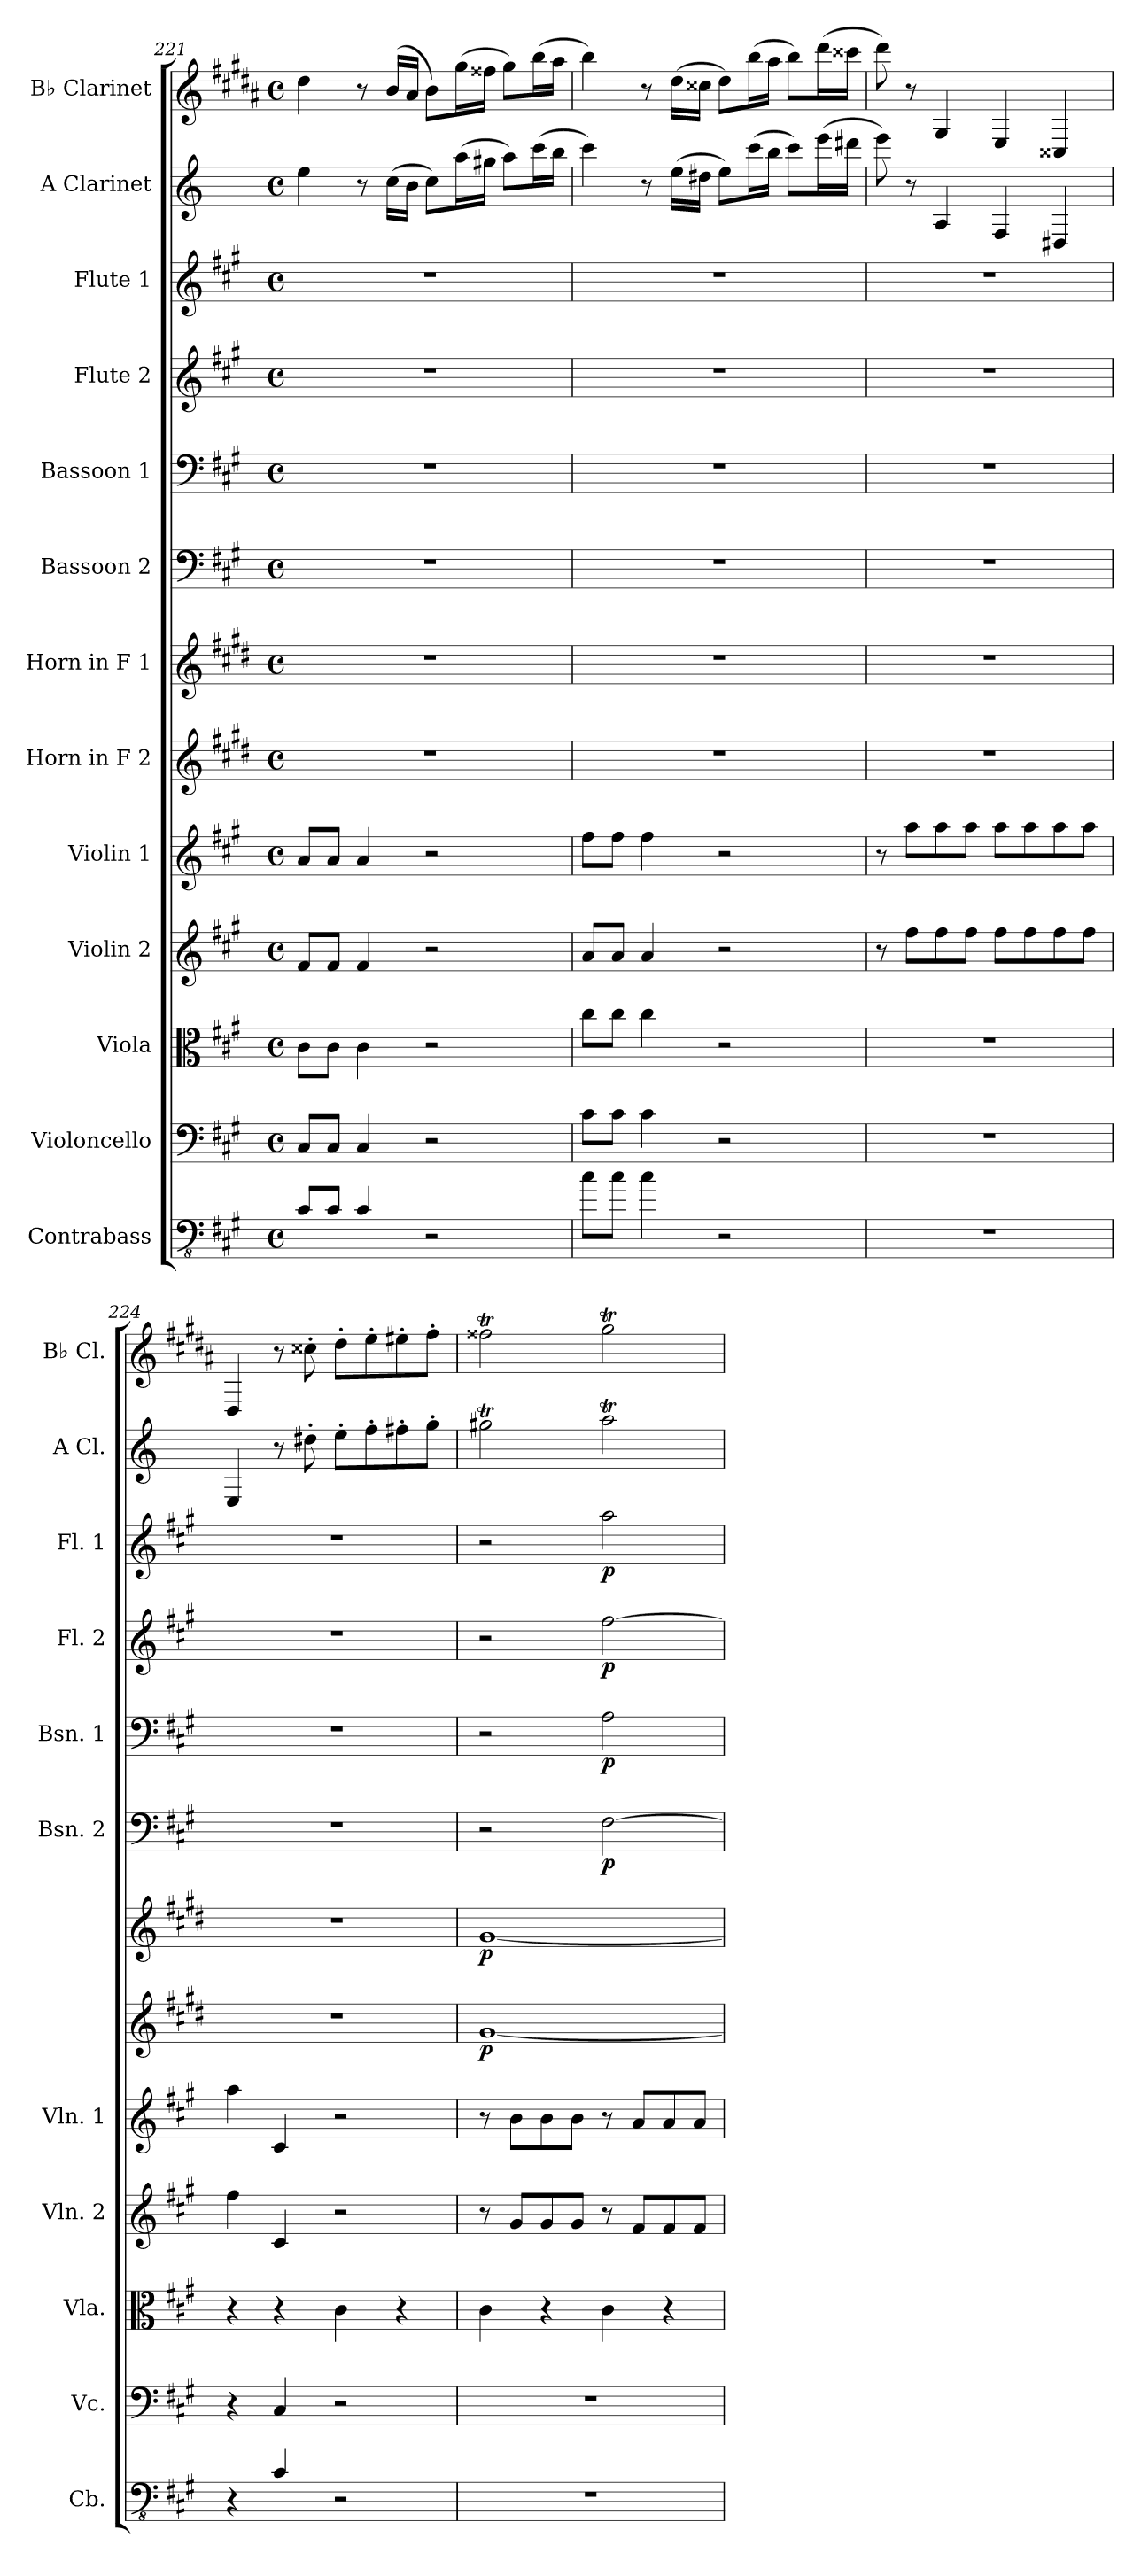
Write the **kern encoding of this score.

**kern	**kern	**kern	**kern	**kern	**kern	**dynam	**kern	**dynam	**kern	**dynam	**kern	**dynam	**kern	**dynam	**kern	**dynam	**kern	**kern
*part13	*part12	*part11	*part10	*part9	*part8	*part8	*part7	*part7	*part6	*part6	*part5	*part5	*part4	*part4	*part3	*part3	*part2	*part1
*staff13	*staff12	*staff11	*staff10	*staff9	*staff8	*staff8	*staff7	*staff7	*staff6	*staff6	*staff5	*staff5	*staff4	*staff4	*staff3	*staff3	*staff2	*staff1
*I"Contrabass	*I"Violoncello	*I"Viola	*I"Violin 2	*I"Violin 1	*I"Horn in F 2	*	*I"Horn in F 1	*	*I"Bassoon 2	*	*I"Bassoon 1	*	*I"Flute 2	*	*I"Flute 1	*	*I"A Clarinet	*I"B♭ Clarinet
*I'Cb.	*I'Vc.	*I'Vla.	*I'Vln. 2	*I'Vln. 1	*	*	*	*	*I'Bsn. 2	*	*I'Bsn. 1	*	*I'Fl. 2	*	*I'Fl. 1	*	*I'A Cl.	*I'B♭ Cl.
*clefFv4	*clefF4	*clefC3	*clefG2	*clefG2	*clefG2	*	*clefG2	*	*clefF4	*	*clefF4	*	*clefG2	*	*clefG2	*	*clefG2	*clefG2
*ITrd7c12	*	*	*	*	*ITrd4c7	*	*ITrd4c7	*	*	*	*	*	*	*	*	*	*ITrd2c3	*ITrd1c2
*k[f#c#g#]	*k[f#c#g#]	*k[f#c#g#]	*k[f#c#g#]	*k[f#c#g#]	*k[f#c#g#]	*	*k[f#c#g#]	*	*k[f#c#g#]	*	*k[f#c#g#]	*	*k[f#c#g#]	*	*k[f#c#g#]	*	*k[f#c#g#]	*k[f#c#g#]
*M4/4	*M4/4	*M4/4	*M4/4	*M4/4	*M4/4	*	*M4/4	*	*M4/4	*	*M4/4	*	*M4/4	*	*M4/4	*	*M4/4	*M4/4
*met(c)	*met(c)	*met(c)	*met(c)	*met(c)	*met(c)	*	*met(c)	*	*met(c)	*	*met(c)	*	*met(c)	*	*met(c)	*	*met(c)	*met(c)
=221	=221	=221	=221	=221	=221	=221	=221	=221	=221	=221	=221	=221	=221	=221	=221	=221	=221	=221
8CC#/L	8C#/L	8c#\L	8f#/L	8a/L	1r	.	1r	.	1r	.	1r	.	1r	.	1r	.	4cc#\	4cc#\
8CC#/J	8C#/J	8c#\J	8f#/J	8a/J	.	.	.	.	.	.	.	.	.	.	.	.	.	.
4CC#/	4C#/	4c#\	4f#/	4a/	.	.	.	.	.	.	.	.	.	.	.	.	8r	8r
.	.	.	.	.	.	.	.	.	.	.	.	.	.	.	.	.	(>16a\LL	(>16a/LL
.	.	.	.	.	.	.	.	.	.	.	.	.	.	.	.	.	16g#\JJ	16g#/JJ
2r	2r	2r	2r	2r	.	.	.	.	.	.	.	.	.	.	.	.	8a\L)	8a\L)
.	.	.	.	.	.	.	.	.	.	.	.	.	.	.	.	.	(>16ff#\L	(>16ff#\L
.	.	.	.	.	.	.	.	.	.	.	.	.	.	.	.	.	16ee#X\JJ	16ee#X\JJ
.	.	.	.	.	.	.	.	.	.	.	.	.	.	.	.	.	8ff#\L)	8ff#\L)
.	.	.	.	.	.	.	.	.	.	.	.	.	.	.	.	.	(>16aa\L	(>16aa\L
.	.	.	.	.	.	.	.	.	.	.	.	.	.	.	.	.	16gg#\JJ	16gg#\JJ
!!LO:PB:g=z
=222	=222	=222	=222	=222	=222	=222	=222	=222	=222	=222	=222	=222	=222	=222	=222	=222	=222	=222
8C#\L	8c#\L	8cc#\L	8a/L	8ff#\L	1r	.	1r	.	1r	.	1r	.	1r	.	1r	.	4aa\)	4aa\)
8C#\J	8c#\J	8cc#\J	8a/J	8ff#\J	.	.	.	.	.	.	.	.	.	.	.	.	.	.
4C#\	4c#\	4cc#\	4a/	4ff#\	.	.	.	.	.	.	.	.	.	.	.	.	8r	8r
.	.	.	.	.	.	.	.	.	.	.	.	.	.	.	.	.	(>16cc#\LL	(>16cc#\LL
.	.	.	.	.	.	.	.	.	.	.	.	.	.	.	.	.	16b#X\JJ	16b#X\JJ
2r	2r	2r	2r	2r	.	.	.	.	.	.	.	.	.	.	.	.	8cc#\L)	8cc#\L)
.	.	.	.	.	.	.	.	.	.	.	.	.	.	.	.	.	(>16aa\L	(>16aa\L
.	.	.	.	.	.	.	.	.	.	.	.	.	.	.	.	.	16gg#\JJ	16gg#\JJ
.	.	.	.	.	.	.	.	.	.	.	.	.	.	.	.	.	8aa\L)	8aa\L)
.	.	.	.	.	.	.	.	.	.	.	.	.	.	.	.	.	(>16ccc#\L	(>16ccc#\L
.	.	.	.	.	.	.	.	.	.	.	.	.	.	.	.	.	16bb#X\JJ	16bb#X\JJ
=223	=223	=223	=223	=223	=223	=223	=223	=223	=223	=223	=223	=223	=223	=223	=223	=223	=223	=223
1r	1r	1r	8r	8r	1r	.	1r	.	1r	.	1r	.	1r	.	1r	.	8ccc#\)	8ccc#\)
.	.	.	8ff#\L	8aa\L	.	.	.	.	.	.	.	.	.	.	.	.	8r	8r
.	.	.	8ff#\	8aa\	.	.	.	.	.	.	.	.	.	.	.	.	4F#/	4F#/
.	.	.	8ff#\J	8aa\J	.	.	.	.	.	.	.	.	.	.	.	.	.	.
.	.	.	8ff#\L	8aa\L	.	.	.	.	.	.	.	.	.	.	.	.	4D/	4D/
.	.	.	8ff#\	8aa\	.	.	.	.	.	.	.	.	.	.	.	.	.	.
.	.	.	8ff#\	8aa\	.	.	.	.	.	.	.	.	.	.	.	.	4BB#X/	4BB#X/
.	.	.	8ff#\J	8aa\J	.	.	.	.	.	.	.	.	.	.	.	.	.	.
=224	=224	=224	=224	=224	=224	=224	=224	=224	=224	=224	=224	=224	=224	=224	=224	=224	=224	=224
4r	4r	4r	4ff#\	4aa\	1r	.	1r	.	1r	.	1r	.	1r	.	1r	.	4C#/	4C#/
4CC#/	4C#/	4r	4c#/	4c#/	.	.	.	.	.	.	.	.	.	.	.	.	8r	8r
.	.	.	.	.	.	.	.	.	.	.	.	.	.	.	.	.	8b#X'\	8b#X'\
2r	2r	4c#\	2r	2r	.	.	.	.	.	.	.	.	.	.	.	.	8cc#'\L	8cc#'\L
.	.	.	.	.	.	.	.	.	.	.	.	.	.	.	.	.	8dd'\	8dd'\
.	.	4r	.	.	.	.	.	.	.	.	.	.	.	.	.	.	8dd#X'\	8dd#X'\
.	.	.	.	.	.	.	.	.	.	.	.	.	.	.	.	.	8ee'\J	8ee'\J
=225	=225	=225	=225	=225	=225	=225	=225	=225	=225	=225	=225	=225	=225	=225	=225	=225	=225	=225
!	!	!	!	!	!	!LO:DY:b	!	!LO:DY:b	!	!	!	!	!	!	!	!	!	!
1r	1r	4c#\	8r	8r	[1c#	p	[1c#	p	2r	.	2r	.	2r	.	2r	.	2ee#Xt\	2ee#Xt\
.	.	.	8g#/L	8b\L	.	.	.	.	.	.	.	.	.	.	.	.	.	.
.	.	4r	8g#/	8b\	.	.	.	.	.	.	.	.	.	.	.	.	.	.
.	.	.	8g#/J	8b\J	.	.	.	.	.	.	.	.	.	.	.	.	.	.
!	!	!	!	!	!	!	!	!	!	!LO:DY:b	!	!LO:DY:b	!	!LO:DY:b	!	!LO:DY:b	!	!
.	.	4c#\	8r	8r	.	.	.	.	[2F#\	p	2A\	p	[2ff#\	p	2aa\	p	2ff#T\	2ff#T\
.	.	.	8f#/L	8a/L	.	.	.	.	.	.	.	.	.	.	.	.	.	.
.	.	4r	8f#/	8a/	.	.	.	.	.	.	.	.	.	.	.	.	.	.
.	.	.	8f#/J	8a/J	.	.	.	.	.	.	.	.	.	.	.	.	.	.
=	=	=	=	=	=	=	=	=	=	=	=	=	=	=	=	=	=	=
*-	*-	*-	*-	*-	*-	*-	*-	*-	*-	*-	*-	*-	*-	*-	*-	*-	*-	*-
